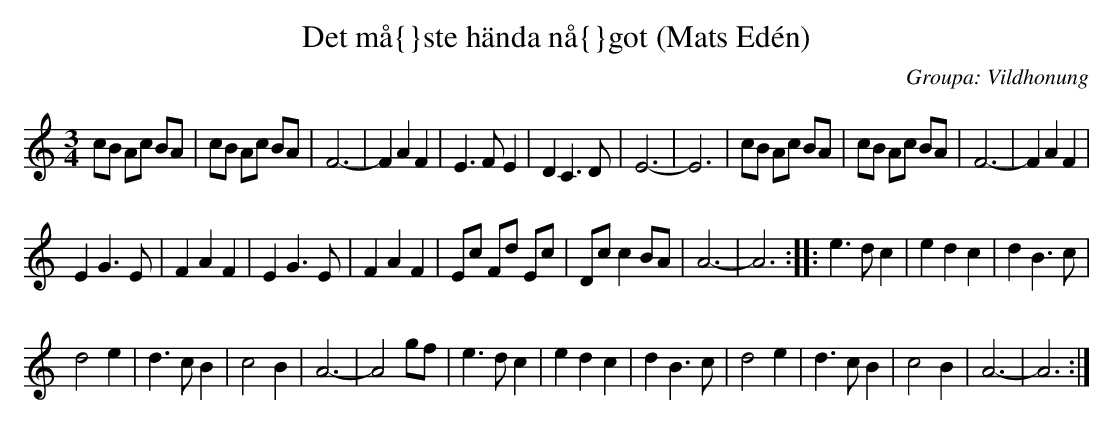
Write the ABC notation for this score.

X:1
T:Det m\aa{}ste hända n\aa{}got (Mats Edén)
C:Groupa: Vildhonung
M:3/4
L:1/8
K:C
cB Ac BA|cB Ac BA|F6-|F2 A2 F2|E3F E2|D2 C3D|E6-|E6|\
cB Ac BA|cB Ac BA|F6-|F2 A2 F2|
E2 G3E|F2A2F2|\
E2 G3E|F2A2F2|Ec Fd Ec|Dc c2 BA|A6-|A6:|\
|:e3dc2|e2d2c2|d2B3c|
d4e2|d3cB2|c4B2|A6-|A4gf|\
e3dc2|e2d2c2|d2B3c|d4e2|d3cB2|c4B2|A6-|A6:|
